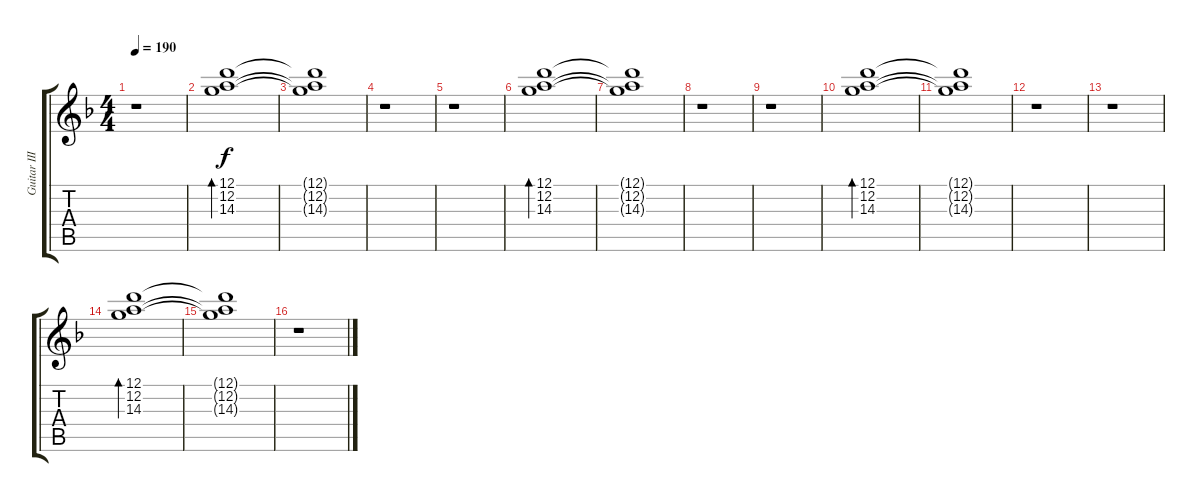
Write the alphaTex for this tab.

\track ("Guitar III" "Guitar III") {instrument distortionguitar}
\staff {score tabs}
\tuning (D4 A3 F3 C3 G2 D2) {hide}
\ts (4 4)
\tempo 190
\clef g2
\ks dminor
r.1{dy f} |
(12.1 12.2 14.3).1{bd 120} |
(12.1{t} 12.2{t} 14.3{t}).1 |
r.1 |
r.1 |
(12.1 12.2 14.3).1{bd 120} |
(12.1{t} 12.2{t} 14.3{t}).1 |
r.1 |
r.1 |
(12.1 12.2 14.3).1{bd 120} |
(12.1{t} 12.2{t} 14.3{t}).1 |
r.1 |
r.1 |
(12.1 12.2 14.3).1{bd 120} |
(12.1{t} 12.2{t} 14.3{t}).1 |
r.1
